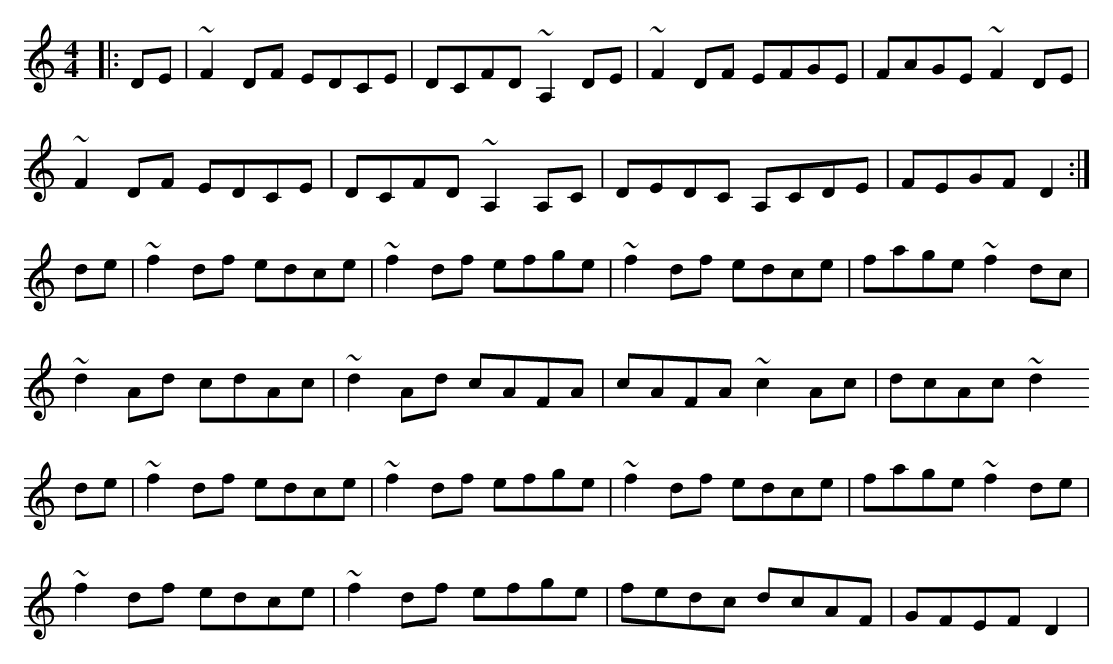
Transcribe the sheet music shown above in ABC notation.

X:1
M:4/4
K:C
|:DE|~F2DF EDCE|DCFD ~A,2DE|~F2DF EFGE|FAGE ~F2DE|
~F2DF EDCE|DCFD ~A,2A,C|DEDC A,CDE|FEGF D2:|
de|~f2df edce|~f2df efge|~f2df edce|fage ~f2dc|
~d2Ad cdAc|~d2Ad cAFA|cAFA ~c2Ac|dcAc ~d2
de|~f2df edce|~f2df efge|~f2df edce|fage ~f2de|
~f2df edce|~f2df efge|fedc dcAF|GFEF D2|
